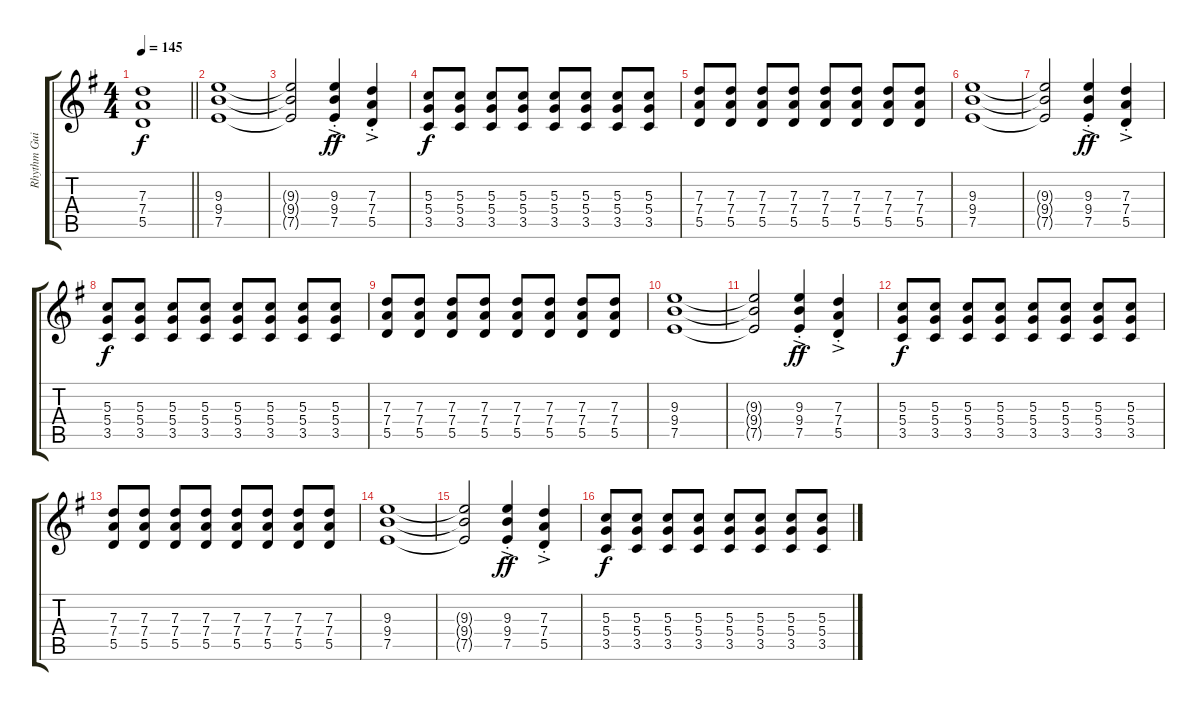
\track ("Rhythm Guitar" "Rhythm Gui") {instrument distortionguitar}
\staff {score tabs}
\tuning (E4 B3 G3 D3 A2 E2) {hide}
\ts (4 4)
\tempo 145
\clef g2
\barLineRight lightlight
\ks eminor
(7.3{t} 7.4{t} 5.5{t}).1{dy f} |
(9.3 9.4 7.5).1 |
(9.3{t} 9.4{t} 7.5{t}).2 (9.3{ac st} 9.4{ac st} 7.5{ac st}).4{dy ff} (7.3{ac st} 7.4{ac st} 5.5{ac st}).4 |
(5.3 5.4 3.5).8{dy f} (5.3 5.4 3.5).8 (5.3 5.4 3.5).8 (5.3 5.4 3.5).8 (5.3 5.4 3.5).8 (5.3 5.4 3.5).8 (5.3 5.4 3.5).8 (5.3 5.4 3.5).8 |
(7.3 7.4 5.5).8 (7.3 7.4 5.5).8 (7.3 7.4 5.5).8 (7.3 7.4 5.5).8 (7.3 7.4 5.5).8 (7.3 7.4 5.5).8 (7.3 7.4 5.5).8 (7.3 7.4 5.5).8 |
(9.3 9.4 7.5).1 |
(9.3{t} 9.4{t} 7.5{t}).2 (9.3{ac st} 9.4{ac st} 7.5{ac st}).4{dy ff} (7.3{ac st} 7.4{ac st} 5.5{ac st}).4 |
(5.3 5.4 3.5).8{dy f} (5.3 5.4 3.5).8 (5.3 5.4 3.5).8 (5.3 5.4 3.5).8 (5.3 5.4 3.5).8 (5.3 5.4 3.5).8 (5.3 5.4 3.5).8 (5.3 5.4 3.5).8 |
(7.3 7.4 5.5).8 (7.3 7.4 5.5).8 (7.3 7.4 5.5).8 (7.3 7.4 5.5).8 (7.3 7.4 5.5).8 (7.3 7.4 5.5).8 (7.3 7.4 5.5).8 (7.3 7.4 5.5).8 |
(9.3 9.4 7.5).1 |
(9.3{t} 9.4{t} 7.5{t}).2 (9.3{ac st} 9.4{ac st} 7.5{ac st}).4{dy ff} (7.3{ac st} 7.4{ac st} 5.5{ac st}).4 |
(5.3 5.4 3.5).8{dy f} (5.3 5.4 3.5).8 (5.3 5.4 3.5).8 (5.3 5.4 3.5).8 (5.3 5.4 3.5).8 (5.3 5.4 3.5).8 (5.3 5.4 3.5).8 (5.3 5.4 3.5).8 |
(7.3 7.4 5.5).8 (7.3 7.4 5.5).8 (7.3 7.4 5.5).8 (7.3 7.4 5.5).8 (7.3 7.4 5.5).8 (7.3 7.4 5.5).8 (7.3 7.4 5.5).8 (7.3 7.4 5.5).8 |
(9.3 9.4 7.5).1 |
(9.3{t} 9.4{t} 7.5{t}).2 (9.3{ac st} 9.4{ac st} 7.5{ac st}).4{dy ff} (7.3{ac st} 7.4{ac st} 5.5{ac st}).4 |
(5.3 5.4 3.5).8{dy f} (5.3 5.4 3.5).8 (5.3 5.4 3.5).8 (5.3 5.4 3.5).8 (5.3 5.4 3.5).8 (5.3 5.4 3.5).8 (5.3 5.4 3.5).8 (5.3 5.4 3.5).8
